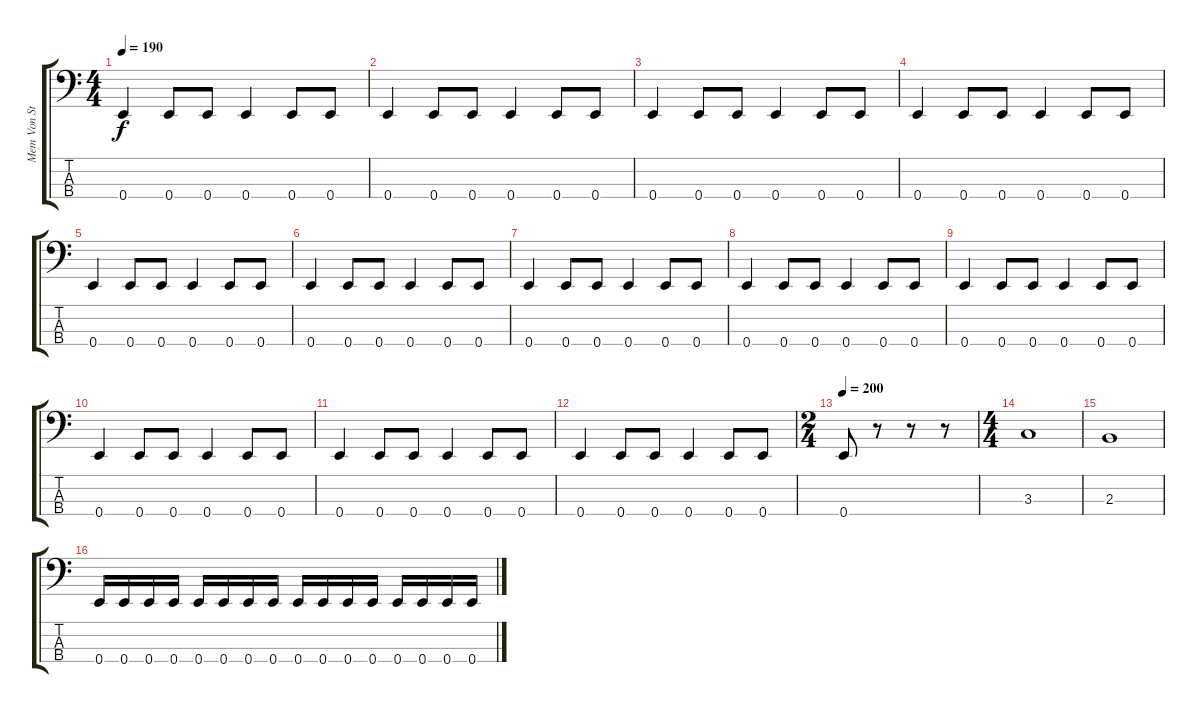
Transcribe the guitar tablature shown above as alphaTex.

\track ("Mem Von Stein (Bass)" "Mem Von St") {instrument electricbasspick}
\staff {score tabs}
\tuning (G2 D2 A1 E1) {hide}
\ts (4 4)
\tempo 190
\clef f4
\ks c
0.4.4{dy f} 0.4.8 0.4.8 0.4.4 0.4.8 0.4.8 |
0.4.4 0.4.8 0.4.8 0.4.4 0.4.8 0.4.8 |
0.4.4 0.4.8 0.4.8 0.4.4 0.4.8 0.4.8 |
0.4.4 0.4.8 0.4.8 0.4.4 0.4.8 0.4.8 |
0.4.4 0.4.8 0.4.8 0.4.4 0.4.8 0.4.8 |
0.4.4 0.4.8 0.4.8 0.4.4 0.4.8 0.4.8 |
0.4.4 0.4.8 0.4.8 0.4.4 0.4.8 0.4.8 |
0.4.4 0.4.8 0.4.8 0.4.4 0.4.8 0.4.8 |
0.4.4 0.4.8 0.4.8 0.4.4 0.4.8 0.4.8 |
0.4.4 0.4.8 0.4.8 0.4.4 0.4.8 0.4.8 |
0.4.4 0.4.8 0.4.8 0.4.4 0.4.8 0.4.8 |
0.4.4 0.4.8 0.4.8 0.4.4 0.4.8 0.4.8 |
\ts (2 4)
\tempo 200
0.4.8 r.8 r.8 r.8 |
\ts (4 4)
3.3.1 |
2.3.1 |
0.4.16 0.4.16 0.4.16 0.4.16 0.4.16 0.4.16 0.4.16 0.4.16 0.4.16 0.4.16 0.4.16 0.4.16 0.4.16 0.4.16 0.4.16 0.4.16
